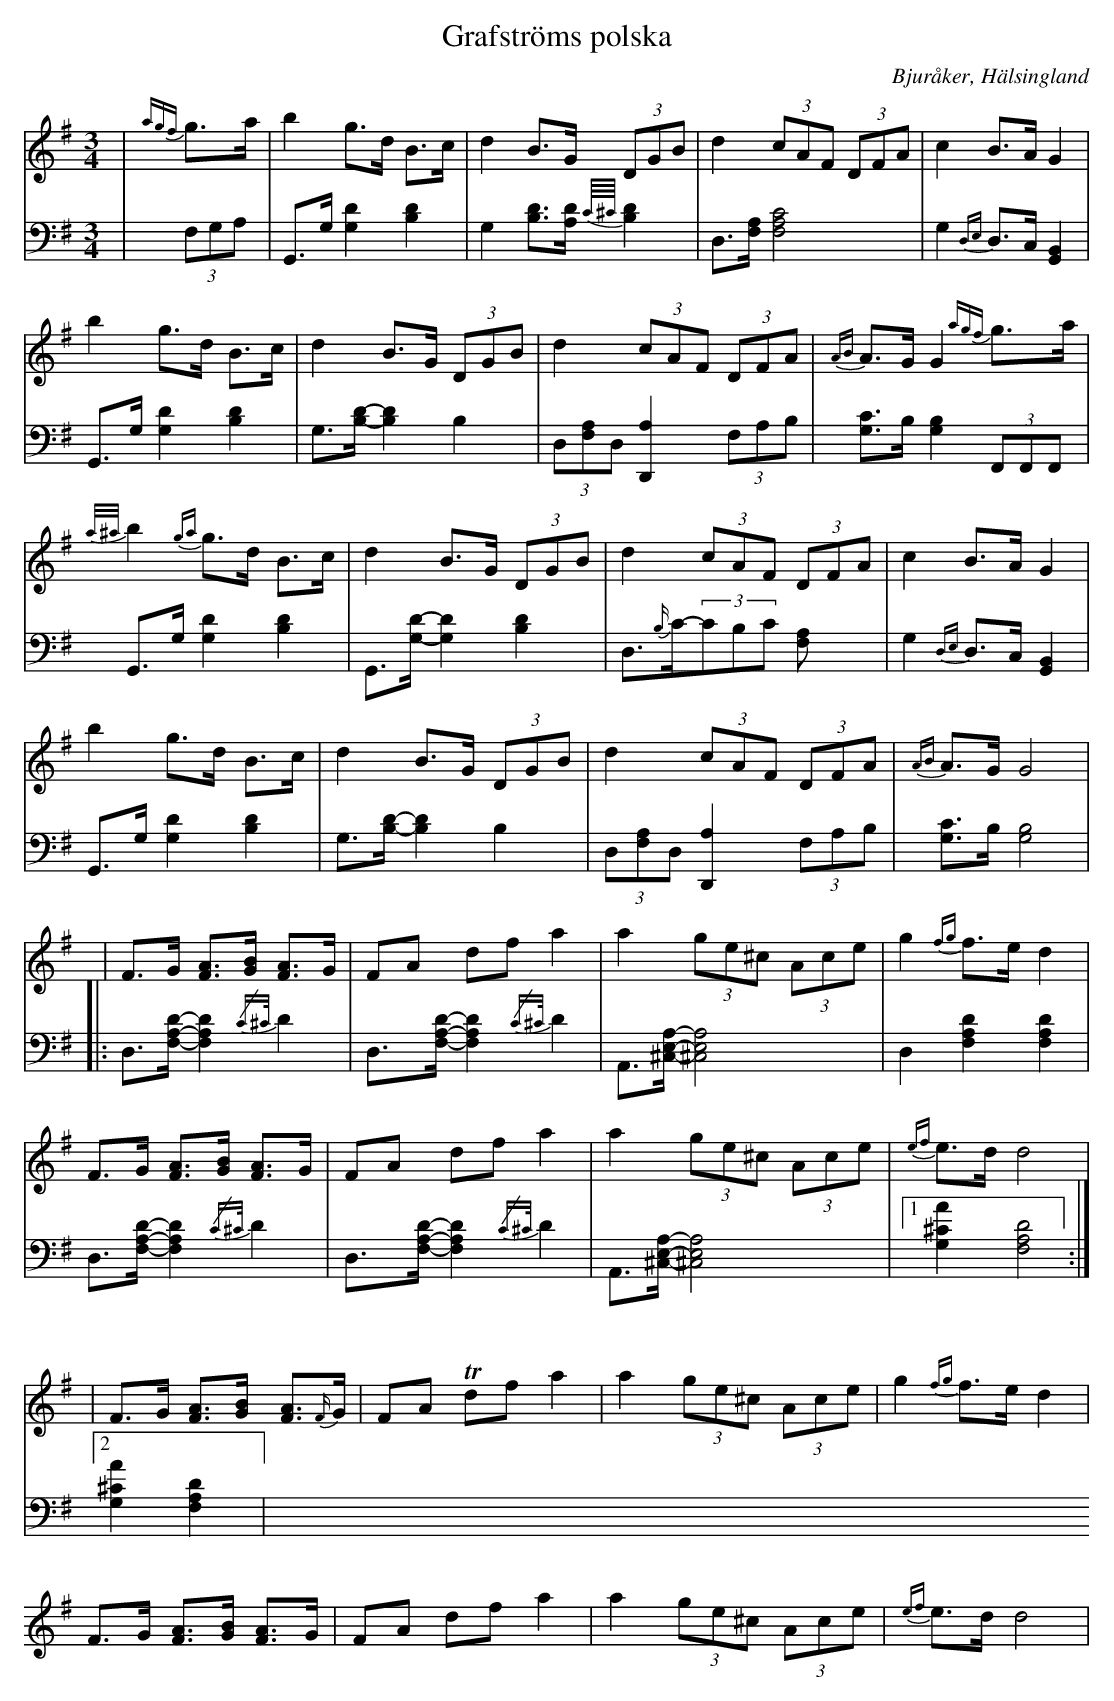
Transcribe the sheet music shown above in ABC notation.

X:1
T: Grafströms polska
O: Bjuråker, Hälsingland
M: 3/4
L: 1/8
K: G
V:1
V:2
V: 1
|{agf}g>a|b2 g>d B>c|d2 B>G (3DGB|d2 (3cAF (3DFA|c2 B>A G2|
b2 g>d B>c|d2 B>G (3DGB|d2 (3cAF (3DFA|{AB}A>G G2 {agf}g>a|
{a/^a/}b2 {ga}g>d B>c|d2 B>G (3DGB|d2 (3cAF (3DFA|c2 B>A G2|
b2 g>d B>c|d2 B>G (3DGB|d2 (3cAF (3DFA|{AB}A>G G4|
|F>G [FA]>[GB] [FA]>G |FA df a2 |a2 (3ge^c (3Ace |g2 {fg}f>e d2 |
F>G [FA]>[GB] [FA]>G |FA df a2 |a2 (3ge^c (3Ace |{ef}e>d d4|
|F>G [FA]>[GB] [FA]>{F/}G |FA Tdf a2 |a2 (3ge^c (3Ace |g2 {fg}f>e d2 |
F>G [FA]>[GB] [FA]>G |FA df a2 |a2 (3ge^c (3Ace |{ef}e>d d4|
V:2 clef=bass
|(3F,G,A, | G,,>G, [G,2D2] [B,2D2]|G,2 [B,D]>[A,D] {C//^C//}[B,D]2|D,>[F,A,] [F,4A,4C4]| G,2 {D,E,}D,>C, [G,,2B,,2]|
 G,,>G, [G,2D2] [B,2D2]|G,>[B,D]-[B,2D2] B,2|(3D,[F,A,]D, [D,,2A,2] (3F,A,B,| [G,C]>B, [G,2B,2](3F,,F,,F,,|
G,,>G, [G,2D2] [B,2D2]|G,,>[G,D]-[G,2D2] [B,2D2]|D,>{B,/}C-(3CB,C [F,2A,]| G,2 {D,E,}D,>C, [G,,2B,,2]|
 G,,>G, [G,2D2] [B,2D2]|G,>[B,D]-[B,2D2] B,2|(3D,[F,A,]D, [D,,2A,2] (3F,A,B,| [G,C]>B, [G,4B,4]|
|:D,>[F,A,D]-[F,2A,2D2] {/C^C/}D2|D,>[F,A,D]-[F,2A,2D2] {/C^C/}D2| A,,>[^C,E,A,]-[^C,4E,4A,4]|D,2 [F,2A,2D2] [F,2A,2D2] |
D,>[F,A,D]-[F,2A,2D2] {/C^C/}D2| D,>[F,A,D]-[F,2A,2D2] {/C^C/}D2| A,,>[^C,E,A,]-[^C,4E,4A,4]|1 [G,2A2^C2] [F,4A,4D4]:|2 [G,2A2^C2] [F,2A,2D2]|
